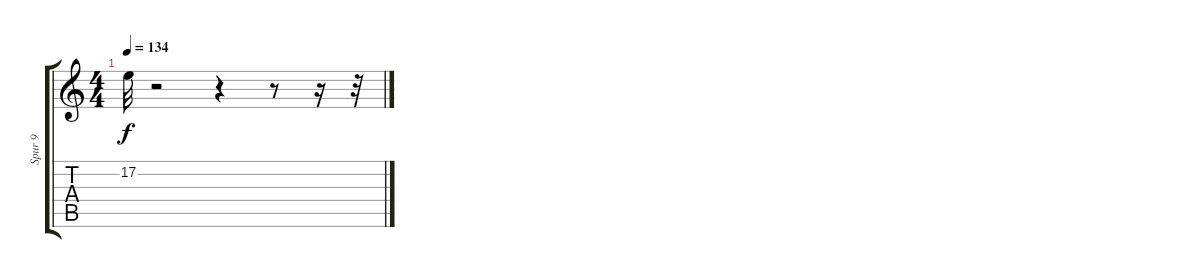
\track ("Spur 9" "Spur 9") {instrument electricpiano1}
\staff {score tabs}
\tuning (E4 B3 G3 D3 A2 E2) {hide}
\ts (4 4)
\tempo 134
\clef g2
\ks c
17.2{t}.32{dy f} r.2 r.4 r.8 r.16 r.32
